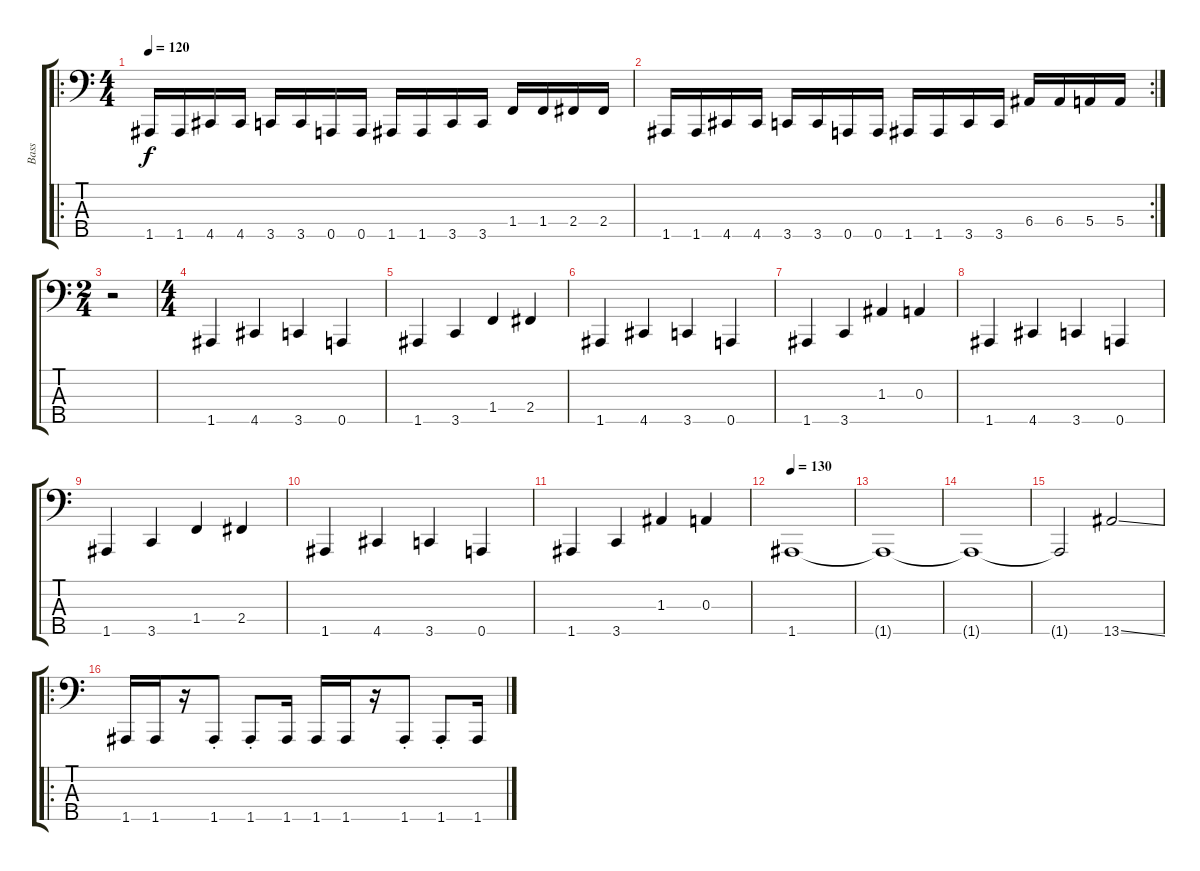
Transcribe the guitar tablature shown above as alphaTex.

\track ("Bass" "Bass") {instrument electricbasspick}
\staff {score tabs}
\tuning (G2 D2 A1 E1 A0) {hide}
\ro
\ts (4 4)
\tempo 120
\clef f4
\ks c
1.5.16{dy f} 1.5.16 4.5.16 4.5.16 3.5.16 3.5.16 0.5.16 0.5.16 1.5.16 1.5.16 3.5.16 3.5.16 1.4.16 1.4.16 2.4.16 2.4.16 |
\rc 2
1.5.16 1.5.16 4.5.16 4.5.16 3.5.16 3.5.16 0.5.16 0.5.16 1.5.16 1.5.16 3.5.16 3.5.16 6.4.16 6.4.16 5.4.16 5.4.16 |
\ts (2 4)
r.2 |
\ts (4 4)
1.5.4 4.5.4 3.5.4 0.5.4 |
1.5.4 3.5.4 1.4.4 2.4.4 |
1.5.4 4.5.4 3.5.4 0.5.4 |
1.5.4 3.5.4 1.3.4 0.3.4 |
1.5.4 4.5.4 3.5.4 0.5.4 |
1.5.4 3.5.4 1.4.4 2.4.4 |
1.5.4 4.5.4 3.5.4 0.5.4 |
1.5.4 3.5.4 1.3.4 0.3.4 |
\tempo 130
1.5.1 |
1.5{t}.1 |
1.5{t}.1 |
1.5{t}.2 13.5{ss}.2 |
\ro
1.5.16 1.5.16 r.16 1.5{st}.8 1.5{st}.8 1.5.16 1.5.16 1.5.16 r.16 1.5{st}.8 1.5{st}.8 1.5.16
